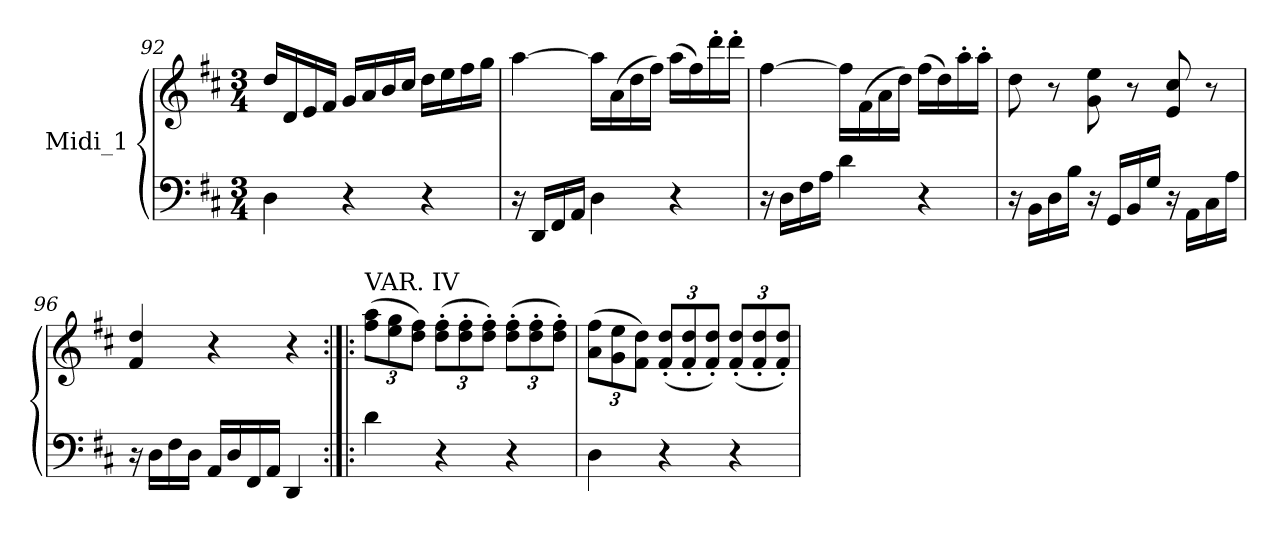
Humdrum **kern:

**kern	**kern
*part1	*part1
*staff2	*staff1
*I"Midi_1	*
!!LO:LB:g=z
*clefF4	*clefG2
*k[f#c#]	*k[f#c#]
*D:	*D:
*M3/4	*M3/4
=92	=92
4D\	16dd/LL
.	16d/
.	16e/
.	16f#/JJ
4r	16g/LL
.	16a/
.	16b/
.	16cc#/JJ
4r	16dd\LL
.	16ee\
.	16ff#\
.	16gg\JJ
=93	=93
16r	[4aa\
16DD/LL	.
16FF#/	.
16AA/JJ	.
4D\	16aa\LL]
.	(16a\
.	16dd\
.	16ff#\JJ)
4r	(16aa\LL
.	16ff#\)
.	16ddd'\
.	16ddd'\JJ
=94	=94
16r	[4ff#\
16D\LL	.
16F#\	.
16A\JJ	.
4d\	16ff#\LL]
.	(16f#\
.	16a\
.	16dd\JJ)
4r	(>16ff#\LL
.	16dd\)
.	16aa'\
.	16aa'\JJ
!!LO:LB:g=z
=95	=95
16r	8dd\
16BB\LL	.
16D\	8r
16B\JJ	.
16r	8g\ 8ee\
16GG/LL	.
16BB/	8r
16G/JJ	.
16r	8e/ 8cc#/
16AA\LL	.
16C#\	8r
16A\JJ	.
=96	=96
16r	4f#/ 4dd/
16D\LL	.
16F#\	.
16D\JJ	.
16AA/LL	4r
16D/	.
16FF#/	.
16AA/JJ	.
4DD/	4r
!!LO:LB:g=z
=97:|!|:	=97:|!|:
*	*Xbrackettup
!	!LO:TX:a:t=VAR. IV
4d\	(>12ff#\ 12aa\L
.	12ee\ 12gg\
.	12dd\ 12ff#\J)
4r	(>12dd\' 12ff#\'L
.	12dd\' 12ff#\'
.	12dd\' 12ff#\'J)
4r	(>12dd\' 12ff#\'L
.	12dd\' 12ff#\'
.	12dd\' 12ff#\'J)
=98	=98
4D\	(>12a\ 12ff#\L
.	12g\ 12ee\
.	12f#\ 12dd\J)
4r	(12f#/' 12dd/'L
.	12f#/' 12dd/'
.	12f#/' 12dd/'J)
4r	(12f#/' 12dd/'L
.	12f#/' 12dd/'
.	12f#/' 12dd/'J)
=	=
*-	*-
